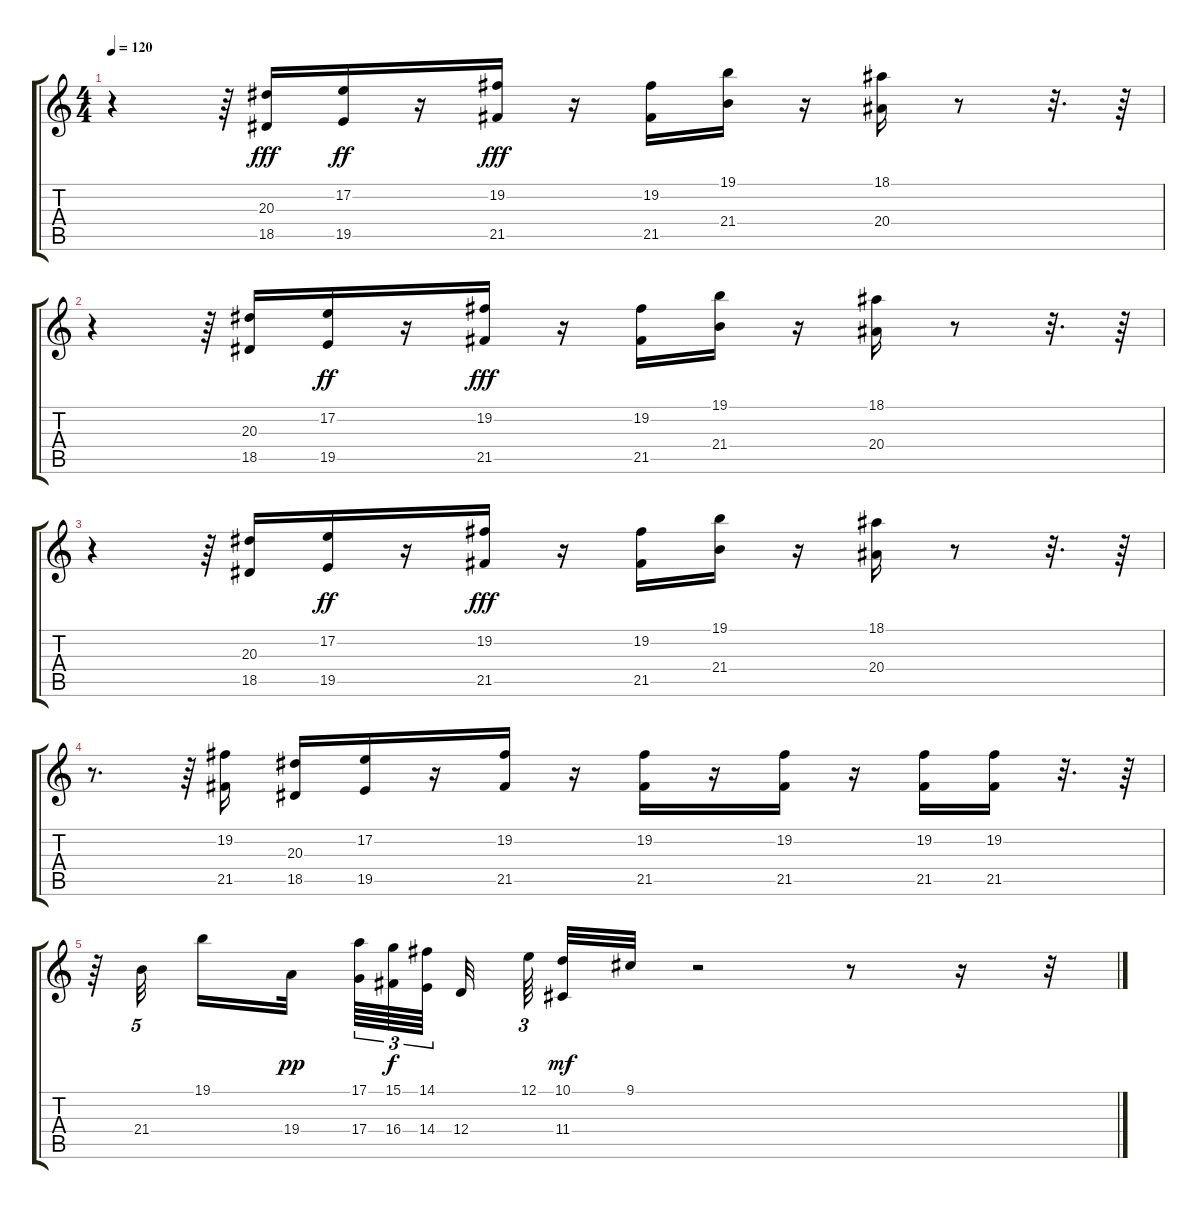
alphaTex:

\track "" {instrument brasssection}
\staff {score tabs}
\tuning (E4 B3 G3 D3 A2 E2) {hide}
\ts (4 4)
\tempo 120
\clef g2
\ks c
r.4{dy fff} r.64 (20.3 18.5).16 (17.2 19.5).16{dy ff} r.16 (19.2 21.5).16{dy fff} r.16 (19.2 21.5).16 (19.1 21.4).16 r.16 (18.1 20.4).16 r.8 r.32{d} r.64 |
r.4 r.64 (20.3 18.5).16 (17.2 19.5).16{dy ff} r.16 (19.2 21.5).16{dy fff} r.16 (19.2 21.5).16 (19.1 21.4).16 r.16 (18.1 20.4).16 r.8 r.32{d} r.64 |
r.4 r.64 (20.3 18.5).16 (17.2 19.5).16{dy ff} r.16 (19.2 21.5).16{dy fff} r.16 (19.2 21.5).16 (19.1 21.4).16 r.16 (18.1 20.4).16 r.8 r.32{d} r.64 |
r.8{d} r.64 (19.2 21.5).16 (20.3 18.5).16 (17.2 19.5).16 r.16 (19.2 21.5).16 r.16 (19.2 21.5).16 r.16 (19.2 21.5).16 r.16 (19.2 21.5).16 (19.2 21.5).16 r.32{d} r.64 |
r.64 21.4.32{tu (5 4)} 19.1.16 19.4.32{dy pp} (17.1 17.4).64{tu (3 2)} (15.1 16.4).64{tu (3 2) dy f} (14.1 14.4).64{tu (3 2)} 12.4.32 12.1.64{tu (3 2)} (10.1 11.4).32{dy mf} 9.1.32 r.2 r.8 r.16 r.32
